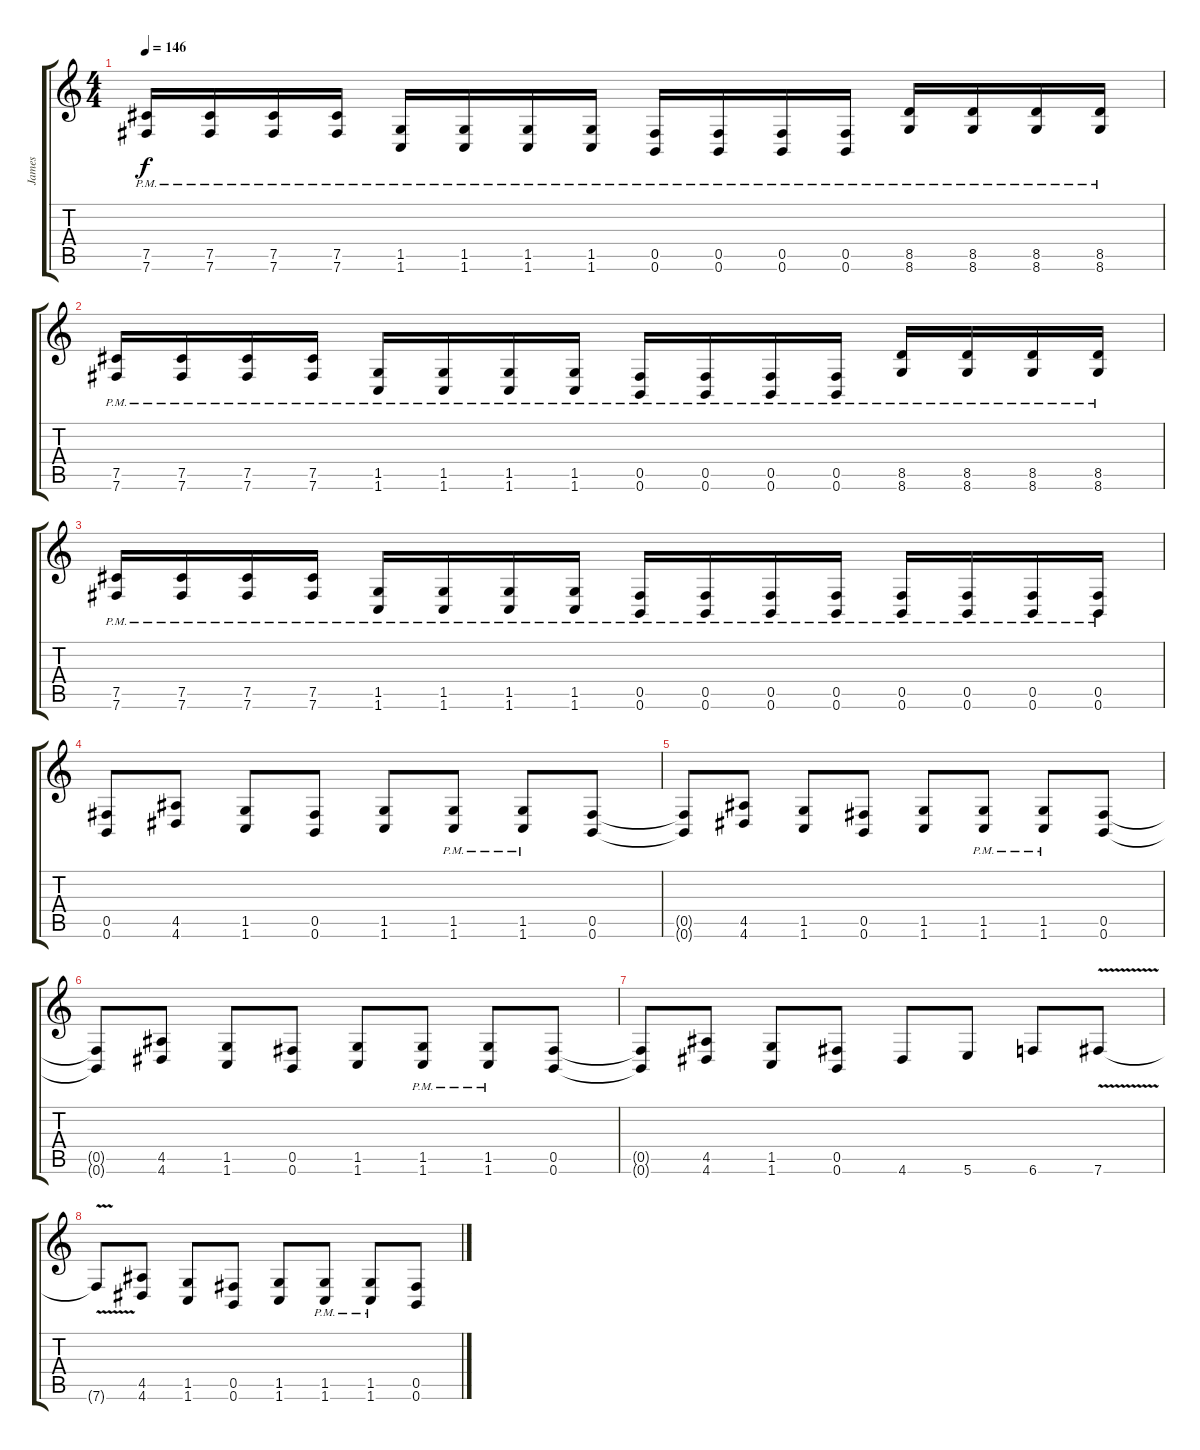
\track ("James" "James") {instrument distortionguitar}
\staff {score tabs}
\tuning (Db4 Ab3 E3 B2 Gb2 B1) {hide}
\ts (4 4)
\tempo 146
\clef g2
\ks c
(7.5{pm} 7.6{pm}).16{dy f} (7.5{pm} 7.6{pm}).16 (7.5{pm} 7.6{pm}).16 (7.5{pm} 7.6{pm}).16 (1.5{pm} 1.6{pm}).16 (1.5{pm} 1.6{pm}).16 (1.5{pm} 1.6{pm}).16 (1.5{pm} 1.6{pm}).16 (0.5{pm} 0.6{pm}).16 (0.5{pm} 0.6{pm}).16 (0.5{pm} 0.6{pm}).16 (0.5{pm} 0.6{pm}).16 (8.5{pm} 8.6{pm}).16 (8.5{pm} 8.6{pm}).16 (8.5{pm} 8.6{pm}).16 (8.5{pm} 8.6{pm}).16 |
(7.5{pm} 7.6{pm}).16 (7.5{pm} 7.6{pm}).16 (7.5{pm} 7.6{pm}).16 (7.5{pm} 7.6{pm}).16 (1.5{pm} 1.6{pm}).16 (1.5{pm} 1.6{pm}).16 (1.5{pm} 1.6{pm}).16 (1.5{pm} 1.6{pm}).16 (0.5{pm} 0.6{pm}).16 (0.5{pm} 0.6{pm}).16 (0.5{pm} 0.6{pm}).16 (0.5{pm} 0.6{pm}).16 (8.5{pm} 8.6{pm}).16 (8.5{pm} 8.6{pm}).16 (8.5{pm} 8.6{pm}).16 (8.5{pm} 8.6{pm}).16 |
(7.5{pm} 7.6{pm}).16 (7.5{pm} 7.6{pm}).16 (7.5{pm} 7.6{pm}).16 (7.5{pm} 7.6{pm}).16 (1.5{pm} 1.6{pm}).16 (1.5{pm} 1.6{pm}).16 (1.5{pm} 1.6{pm}).16 (1.5{pm} 1.6{pm}).16 (0.5{pm} 0.6{pm}).16 (0.5{pm} 0.6{pm}).16 (0.5{pm} 0.6{pm}).16 (0.5{pm} 0.6{pm}).16 (0.5{pm} 0.6{pm}).16 (0.5{pm} 0.6{pm}).16 (0.5{pm} 0.6{pm}).16 (0.5{pm} 0.6{pm}).16 |
(0.5 0.6).8 (4.5 4.6).8 (1.5 1.6).8 (0.5 0.6).8 (1.5 1.6).8 (1.5{pm} 1.6{pm}).8 (1.5{pm} 1.6{pm}).8 (0.5 0.6).8 |
(0.5{t} 0.6{t}).8 (4.5 4.6).8 (1.5 1.6).8 (0.5 0.6).8 (1.5 1.6).8 (1.5{pm} 1.6{pm}).8 (1.5{pm} 1.6{pm}).8 (0.5 0.6).8 |
(0.5{t} 0.6{t}).8 (4.5 4.6).8 (1.5 1.6).8 (0.5 0.6).8 (1.5 1.6).8 (1.5{pm} 1.6{pm}).8 (1.5{pm} 1.6{pm}).8 (0.5 0.6).8 |
(0.5{t} 0.6{t}).8 (4.5 4.6).8 (1.5 1.6).8 (0.5 0.6).8 4.6.8 5.6.8 6.6.8 7.6{v}.8 |
7.6{v t}.8 (4.5 4.6).8 (1.5 1.6).8 (0.5 0.6).8 (1.5 1.6).8 (1.5{pm} 1.6{pm}).8 (1.5{pm} 1.6{pm}).8 (0.5 0.6).8
